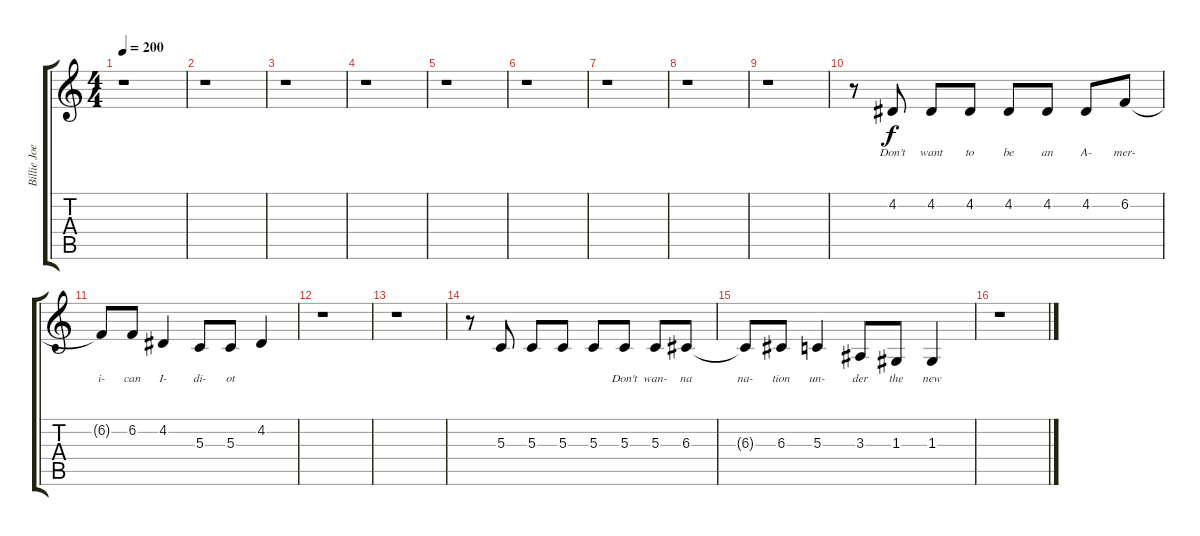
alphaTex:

\track ("Billie Joe Vocals" "Billie Joe") {instrument acousticgrandpiano}
\staff {score tabs}
\tuning (E4 B3 G3 D3 A2 E2) {hide}
\ts (4 4)
\tempo 200
\clef g2
\ks c
r.1{dy f instrument acousticgrandpiano} |
r.1 |
r.1 |
r.1 |
r.1 |
r.1 |
r.1 |
r.1 |
r.1 |
r.8 4.2.8{lyrics (0 "Don't") lyrics (1 "") lyrics (2 "") lyrics (3 "") lyrics (4 "")} 4.2.8{lyrics (0 "want") lyrics (1 "") lyrics (2 "") lyrics (3 "") lyrics (4 "")} 4.2.8{lyrics (0 "to") lyrics (1 "") lyrics (2 "") lyrics (3 "") lyrics (4 "")} 4.2.8{lyrics (0 "be") lyrics (1 "") lyrics (2 "") lyrics (3 "") lyrics (4 "")} 4.2.8{lyrics (0 "an") lyrics (1 "") lyrics (2 "") lyrics (3 "") lyrics (4 "")} 4.2.8{lyrics (0 "A-") lyrics (1 "") lyrics (2 "") lyrics (3 "") lyrics (4 "")} 6.2.8{lyrics (0 "mer-") lyrics (1 "") lyrics (2 "") lyrics (3 "") lyrics (4 "")} |
6.2{t}.8{lyrics (0 "i-") lyrics (1 "") lyrics (2 "") lyrics (3 "") lyrics (4 "")} 6.2.8{lyrics (0 "can") lyrics (1 "") lyrics (2 "") lyrics (3 "") lyrics (4 "")} 4.2.4{lyrics (0 "I-") lyrics (1 "") lyrics (2 "") lyrics (3 "") lyrics (4 "")} 5.3.8{lyrics (0 "di-") lyrics (1 "") lyrics (2 "") lyrics (3 "") lyrics (4 "")} 5.3.8{lyrics (0 "ot") lyrics (1 "") lyrics (2 "") lyrics (3 "") lyrics (4 "")} 4.2.4{lyrics (0 "") lyrics (1 "") lyrics (2 "") lyrics (3 "") lyrics (4 "")} |
r.1 |
r.1 |
r.8 5.3.8{lyrics (0 "") lyrics (1 "") lyrics (2 "") lyrics (3 "") lyrics (4 "")} 5.3.8{lyrics (0 "") lyrics (1 "") lyrics (2 "") lyrics (3 "") lyrics (4 "")} 5.3.8{lyrics (0 "") lyrics (1 "") lyrics (2 "") lyrics (3 "") lyrics (4 "")} 5.3.8{lyrics (0 "") lyrics (1 "") lyrics (2 "") lyrics (3 "") lyrics (4 "")} 5.3.8{lyrics (0 "Don't") lyrics (1 "") lyrics (2 "") lyrics (3 "") lyrics (4 "")} 5.3.8{lyrics (0 "wan-") lyrics (1 "") lyrics (2 "") lyrics (3 "") lyrics (4 "")} 6.3.8{lyrics (0 "na") lyrics (1 "") lyrics (2 "") lyrics (3 "") lyrics (4 "")} |
6.3{t}.8{lyrics (0 "na-") lyrics (1 "") lyrics (2 "") lyrics (3 "") lyrics (4 "")} 6.3.8{lyrics (0 "tion") lyrics (1 "") lyrics (2 "") lyrics (3 "") lyrics (4 "")} 5.3.4{lyrics (0 "un-") lyrics (1 "") lyrics (2 "") lyrics (3 "") lyrics (4 "")} 3.3.8{lyrics (0 "der") lyrics (1 "") lyrics (2 "") lyrics (3 "") lyrics (4 "")} 1.3.8{lyrics (0 "the") lyrics (1 "") lyrics (2 "") lyrics (3 "") lyrics (4 "")} 1.3.4{lyrics (0 "new") lyrics (1 "") lyrics (2 "") lyrics (3 "") lyrics (4 "")} |
r.1
